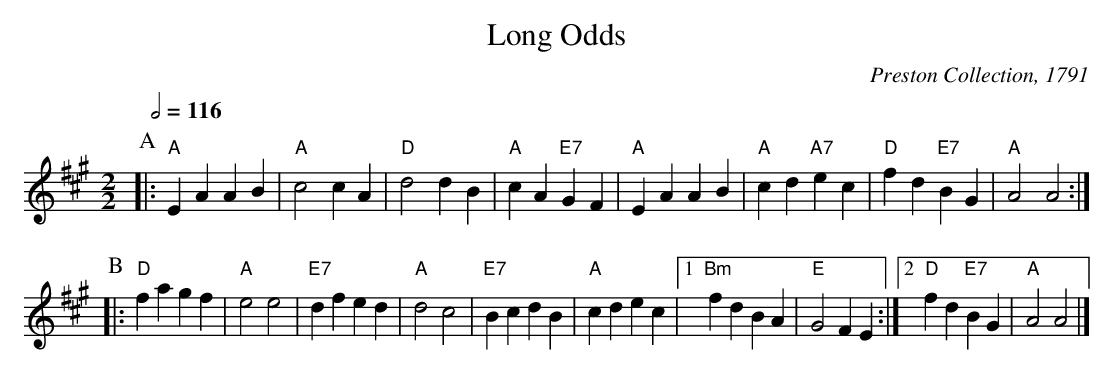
X:1
T:Long Odds
C:Preston Collection, 1791
Q:1/2=116
M:2/2
L:1/4
K:A
P:A
|: "A"EA AB | "A"c2cA | "D"d2 dB | "A"cA "E7"GF |\
"A"EA AB | "A"cd "A7"ec | "D"fd "E7"BG | "A"A2 A2 :|
P:B
|: "D"fa gf | "A"e2e2 | "E7"df ed | "A"d2 c2 |\
"E7"Bc dB | "A"cd ec |1 "Bm"fd BA | "E"G2 FE :|2 "D"fd "E7"BG | "A"A2 A2 |]
